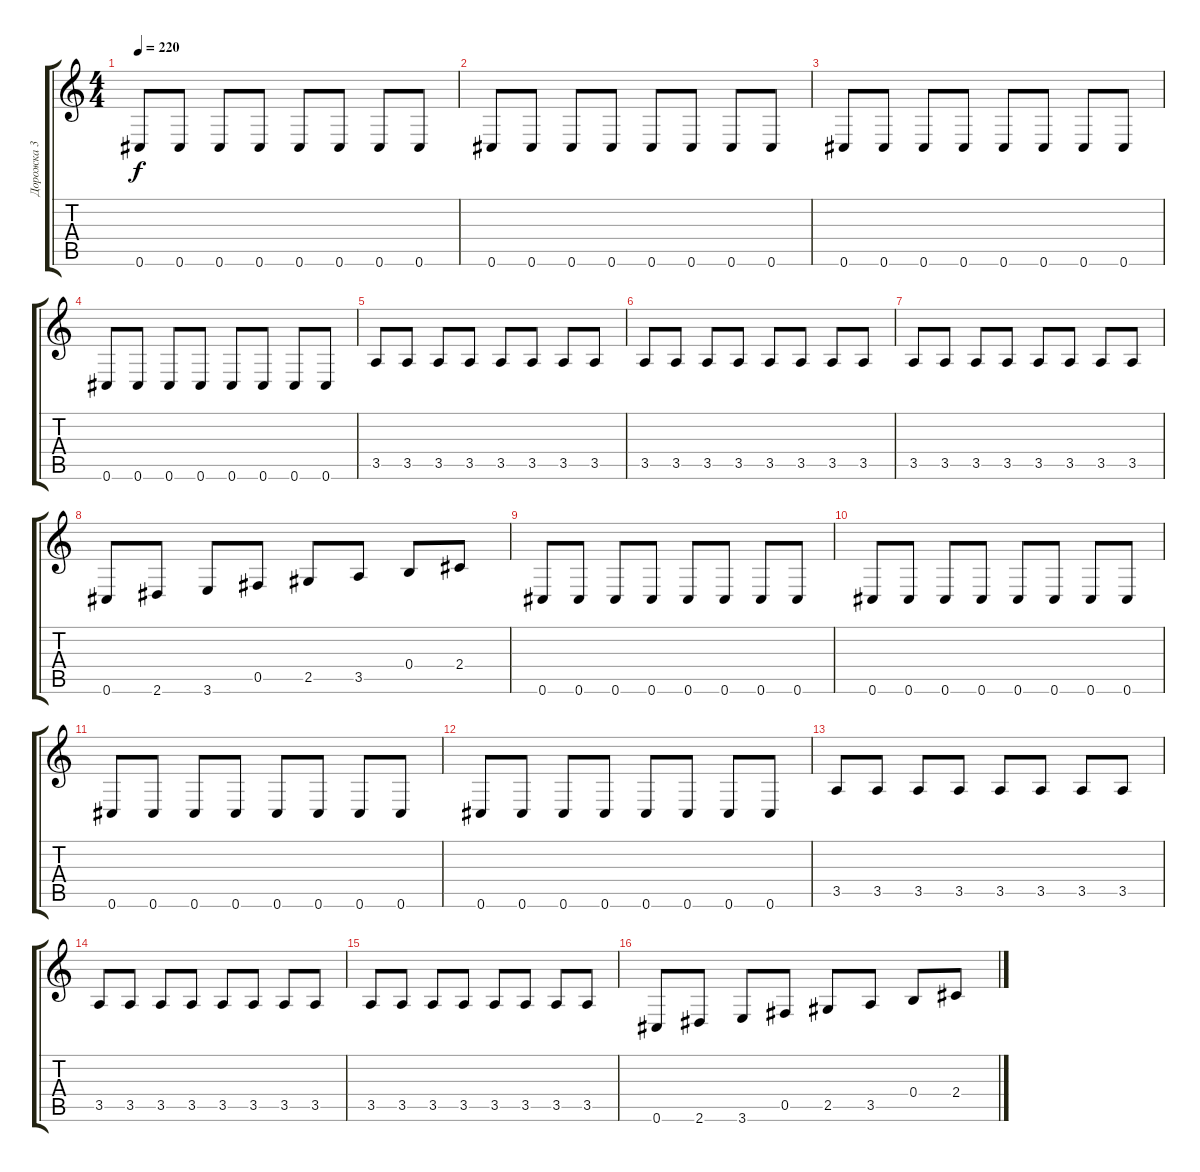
\track ("Дорожка 3" "Дорожка 3") {instrument electricbassfinger}
\staff {score tabs}
\tuning (Db4 Ab3 E3 B2 Gb2 Db2) {hide}
\ts (4 4)
\tempo 220
\clef g2
\ks c
0.6.8{dy f} 0.6.8 0.6.8 0.6.8 0.6.8 0.6.8 0.6.8 0.6.8 |
0.6.8 0.6.8 0.6.8 0.6.8 0.6.8 0.6.8 0.6.8 0.6.8 |
0.6.8 0.6.8 0.6.8 0.6.8 0.6.8 0.6.8 0.6.8 0.6.8 |
0.6.8 0.6.8 0.6.8 0.6.8 0.6.8 0.6.8 0.6.8 0.6.8 |
3.5.8 3.5.8 3.5.8 3.5.8 3.5.8 3.5.8 3.5.8 3.5.8 |
3.5.8 3.5.8 3.5.8 3.5.8 3.5.8 3.5.8 3.5.8 3.5.8 |
3.5.8 3.5.8 3.5.8 3.5.8 3.5.8 3.5.8 3.5.8 3.5.8 |
0.6.8 2.6.8 3.6.8 0.5.8 2.5.8 3.5.8 0.4.8 2.4.8 |
0.6.8 0.6.8 0.6.8 0.6.8 0.6.8 0.6.8 0.6.8 0.6.8 |
0.6.8 0.6.8 0.6.8 0.6.8 0.6.8 0.6.8 0.6.8 0.6.8 |
0.6.8 0.6.8 0.6.8 0.6.8 0.6.8 0.6.8 0.6.8 0.6.8 |
0.6.8 0.6.8 0.6.8 0.6.8 0.6.8 0.6.8 0.6.8 0.6.8 |
3.5.8 3.5.8 3.5.8 3.5.8 3.5.8 3.5.8 3.5.8 3.5.8 |
3.5.8 3.5.8 3.5.8 3.5.8 3.5.8 3.5.8 3.5.8 3.5.8 |
3.5.8 3.5.8 3.5.8 3.5.8 3.5.8 3.5.8 3.5.8 3.5.8 |
0.6.8 2.6.8 3.6.8 0.5.8 2.5.8 3.5.8 0.4.8 2.4.8
